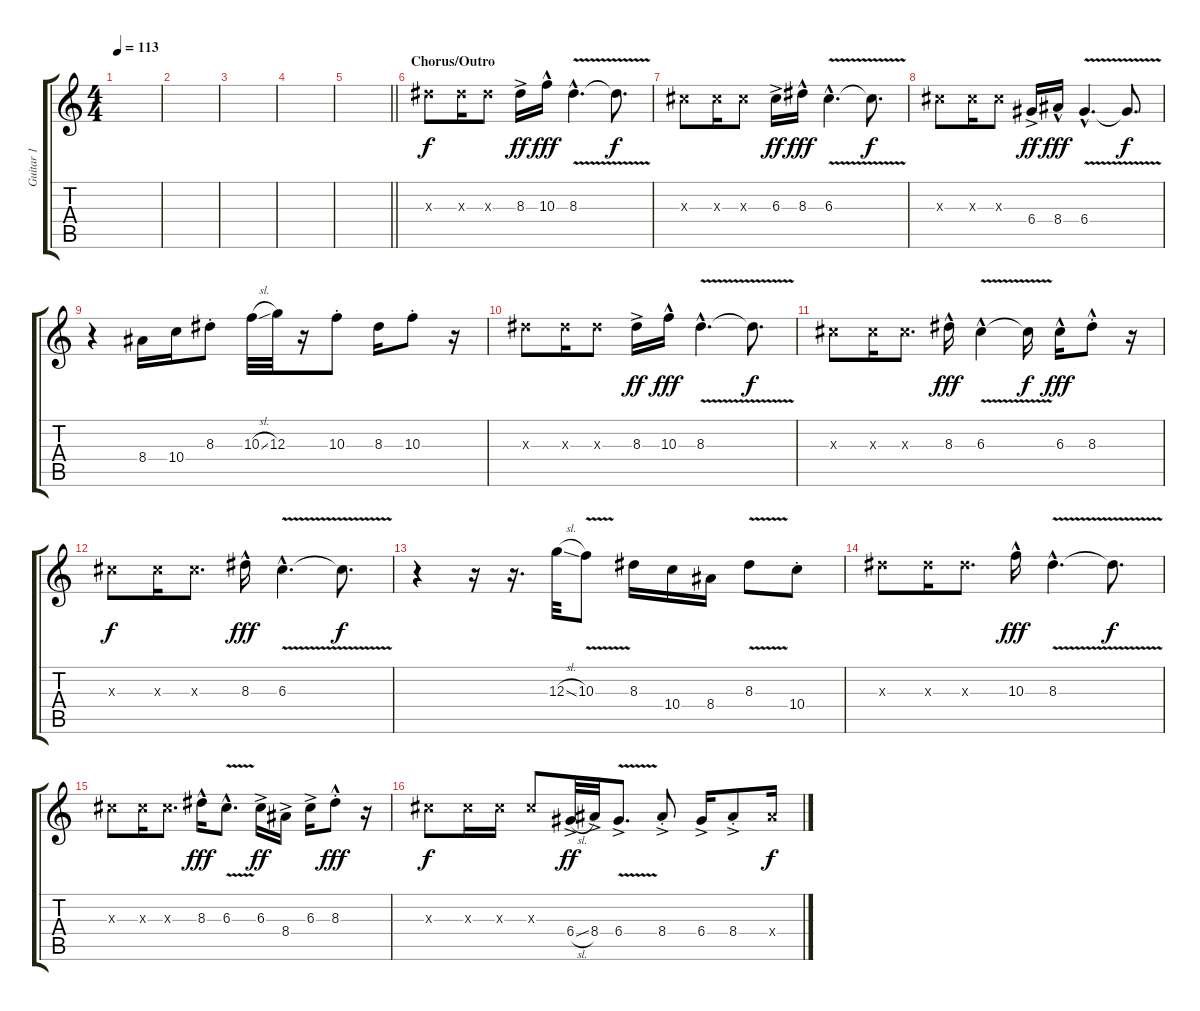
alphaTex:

\track ("Guitar 1" "Guitar 1") {instrument electricguitarmuted}
\staff {score tabs}
\tuning (E4 B3 G3 D3 A2 E2) {hide}
\ts (4 4)
\tempo 113
\clef g2
\ks c
|
|
|
|
\barLineRight lightlight
|
\section ("" "Chorus/Outro")
8.3{x}.8 8.3{x}.16 8.3{x}.8 8.3{ac}.16{dy ff} 10.3{hac}.16{dy fff} 8.3{v hac}.4{d} 8.3{t}.8{d dy f} |
6.3{x}.8 6.3{x}.16 6.3{x}.8 6.3{ac}.16{dy ff} 8.3{hac}.16{dy fff} 6.3{v hac}.4{d} 6.3{t}.8{d dy f} |
6.3{x}.8 6.3{x}.16 6.3{x}.8 6.4{ac}.16{dy ff} 8.4{hac}.16{dy fff} 6.4{v hac}.4{d} 6.4{t}.8{d dy f} |
r.4 8.4.16 10.4.16 8.3{st}.8 10.3{sl}.32 12.3.32 r.16 10.3{st}.8 8.3.16 10.3{st}.8 r.16 |
8.3{x}.8 8.3{x}.16 8.3{x}.8 8.3{ac}.16{dy ff} 10.3{hac}.16{dy fff} 8.3{v hac}.4{d} 8.3{t}.8{d dy f} |
6.3{x}.8 6.3{x}.16 6.3{x}.8{d} 8.3{hac}.16{dy fff} 6.3{v hac}.4 6.3{t}.16{dy f} 6.3{hac}.16{dy fff} 8.3{hac st}.8 r.16 |
6.3{x}.8{dy f} 6.3{x}.16 6.3{x}.8{d} 8.3{hac}.16{dy fff} 6.3{v hac}.4{d} 6.3{t}.8{d dy f} |
r.4 r.16 r.16{d} 12.3{sl}.32 10.3{v}.8 8.3.16 10.4.16 8.4.16 8.3{v}.8 10.4{st}.8 |
8.3{x}.8 8.3{x}.16 8.3{x}.8{d} 10.3{hac}.16{dy fff} 8.3{v hac}.4{d} 8.3{t}.8{d dy f} |
6.3{x}.8 6.3{x}.16 6.3{x}.8{d} 8.3{hac}.16{dy fff} 6.3{v hac}.8{d} 6.3{ac}.16{dy ff} 8.4{ac}.16 6.3{ac}.16 8.3{hac st}.8{dy fff} r.16 |
6.3{x}.8{dy f} 6.3{x}.16 6.3{x}.16 6.3{x}.8 6.4{sl ac}.32{dy ff} 8.4{ac}.32 6.4{v ac}.8{d} 8.4{ac st}.8 6.4{ac}.16 8.4{ac st}.8 8.4{x}.16{dy f}
